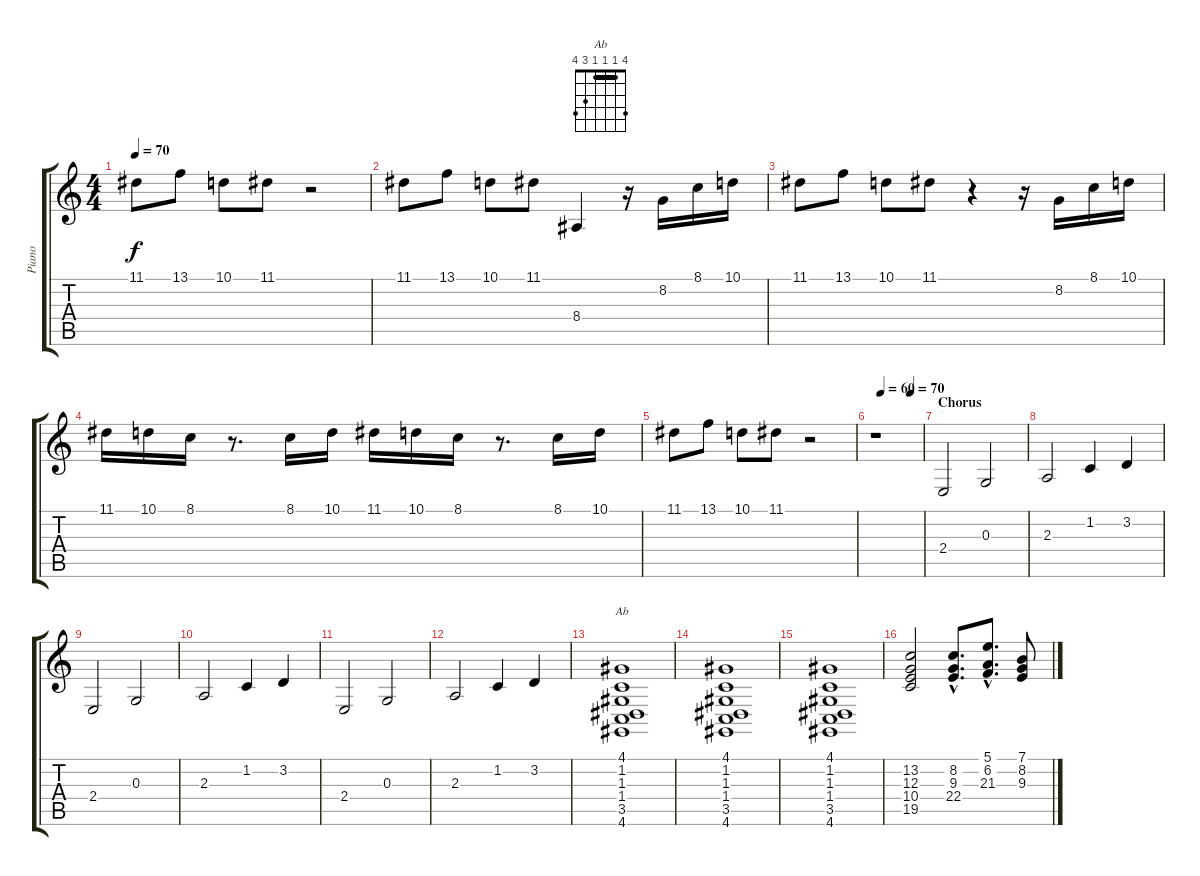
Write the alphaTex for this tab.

\track ("Piano" "Piano") {instrument acousticgrandpiano}
\staff {score tabs}
\tuning (E4 B3 G3 D3 A2 E2) {hide}
\chord ("Ab" 4 1 1 1 3 4) {barre 1}
\ts (4 4)
\tempo 70
\clef g2
\ks c
11.1.8{dy f} 13.1.8 10.1.8 11.1.8 r.2 |
11.1.8 13.1.8 10.1.8 11.1.8 8.4.4 r.16 8.2.16 8.1.16 10.1.16 |
11.1.8 13.1.8 10.1.8 11.1.8 r.4 r.16 8.2.16 8.1.16 10.1.16 |
11.1.16 10.1.16 8.1.16 r.8{d} 8.1.16 10.1.16 11.1.16 10.1.16 8.1.16 r.8{d} 8.1.16 10.1.16 |
11.1.8 13.1.8 10.1.8 11.1.8 r.2 |
\tempo (60 0.125)
\tempo (70 0.75)
r.1 |
\section ("" "Chorus ")
2.4.2 0.3.2 |
2.3.2 1.2.4 3.2.4 |
2.4.2 0.3.2 |
2.3.2 1.2.4 3.2.4 |
2.4.2 0.3.2 |
2.3.2 1.2.4 3.2.4 |
(4.1 1.2 1.3 1.4 3.5 4.6).1{ch "Ab"} |
(4.1 1.2 1.3 1.4 3.5 4.6).1 |
(4.1 1.2 1.3 1.4 3.5 4.6).1 |
(13.2 12.3 10.4 19.5).2 (8.2{hac} 9.3{hac} 22.4{hac}).8{d} (5.1{hac} 6.2{hac} 21.3{hac}).8{d} (7.1 8.2 9.3).8
